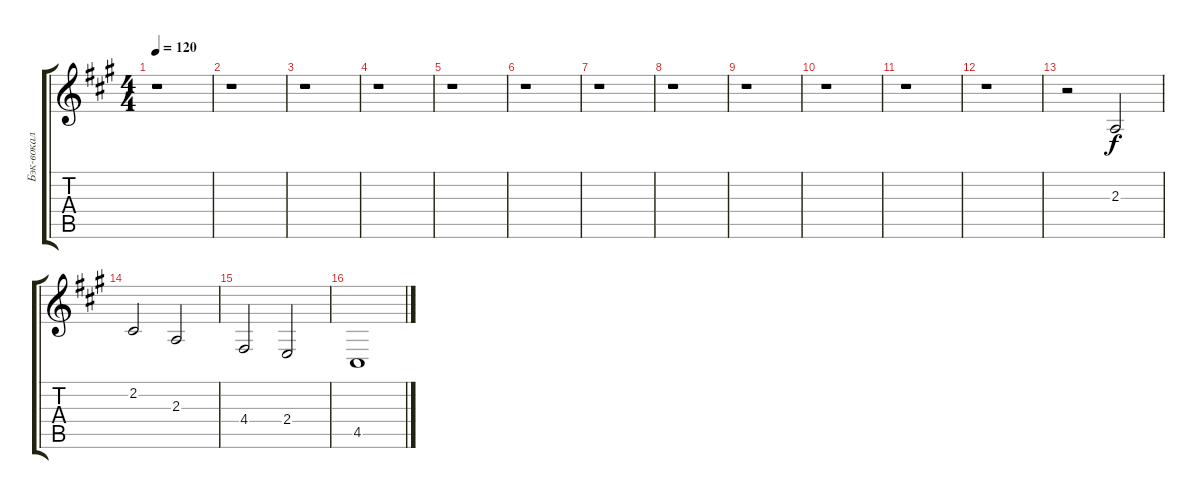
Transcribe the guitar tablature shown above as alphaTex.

\track ("Бэк-вокал" "Бэк-вокал") {instrument choiraahs}
\staff {score tabs}
\tuning (E4 B3 G3 D3 A2 E2) {hide}
\ts (4 4)
\tempo 120
\clef g2
\ks f#minor
r.1{dy f} |
r.1 |
r.1 |
r.1 |
r.1 |
r.1 |
r.1 |
r.1 |
r.1 |
r.1 |
r.1 |
r.1 |
r.2 2.3.2{volume 13} |
2.2.2 2.3.2 |
4.4.2 2.4.2 |
4.5.1
